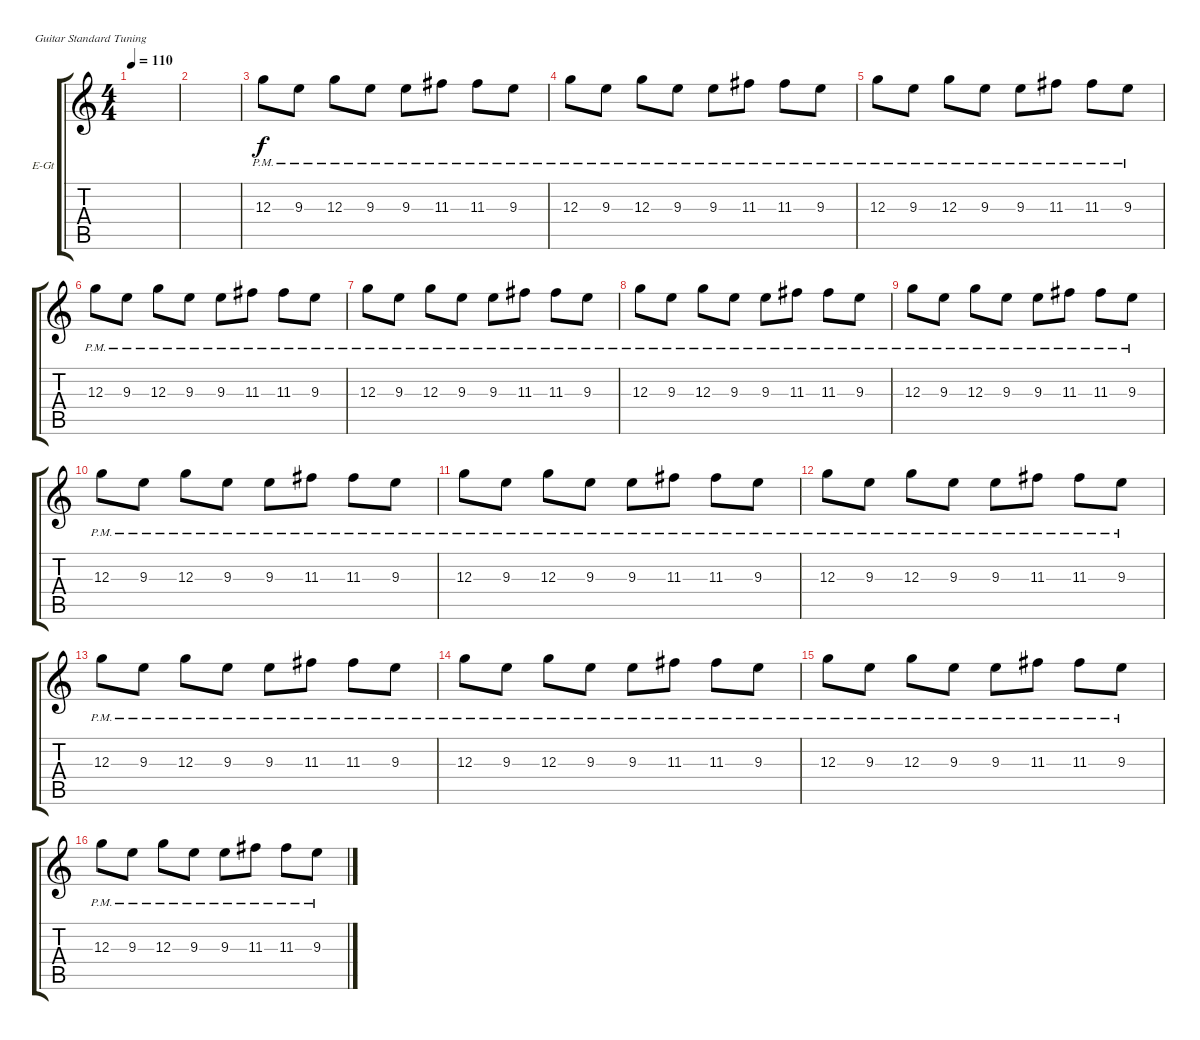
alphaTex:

\defaultSystemsLayout 4
\bracketExtendMode groupsimilarinstruments
\firstSystemTrackNameOrientation horizontal
\otherSystemsTrackNameOrientation horizontal
\track ("Electric Guitar" "E-Gt") {instrument electricguitarclean}
\staff {score tabs}
\tuning (E4 B3 G3 D3 A2 E2)
\ts (4 4)
\tempo 110
\clef g2
\ks c
|
|
12.3{pm}.8 9.3{pm}.8 12.3{pm}.8 9.3{pm}.8 9.3{pm}.8 11.3{pm}.8 11.3{pm}.8 9.3{pm}.8 |
12.3{pm}.8 9.3{pm}.8 12.3{pm}.8 9.3{pm}.8 9.3{pm}.8 11.3{pm}.8 11.3{pm}.8 9.3{pm}.8 |
12.3{pm}.8 9.3{pm}.8 12.3{pm}.8 9.3{pm}.8 9.3{pm}.8 11.3{pm}.8 11.3{pm}.8 9.3{pm}.8 |
12.3{pm}.8 9.3{pm}.8 12.3{pm}.8 9.3{pm}.8 9.3{pm}.8 11.3{pm}.8 11.3{pm}.8 9.3{pm}.8 |
12.3{pm}.8 9.3{pm}.8 12.3{pm}.8 9.3{pm}.8 9.3{pm}.8 11.3{pm}.8 11.3{pm}.8 9.3{pm}.8 |
12.3{pm}.8 9.3{pm}.8 12.3{pm}.8 9.3{pm}.8 9.3{pm}.8 11.3{pm}.8 11.3{pm}.8 9.3{pm}.8 |
12.3{pm}.8 9.3{pm}.8 12.3{pm}.8 9.3{pm}.8 9.3{pm}.8 11.3{pm}.8 11.3{pm}.8 9.3{pm}.8 |
12.3{pm}.8 9.3{pm}.8 12.3{pm}.8 9.3{pm}.8 9.3{pm}.8 11.3{pm}.8 11.3{pm}.8 9.3{pm}.8 |
12.3{pm}.8 9.3{pm}.8 12.3{pm}.8 9.3{pm}.8 9.3{pm}.8 11.3{pm}.8 11.3{pm}.8 9.3{pm}.8 |
12.3{pm}.8 9.3{pm}.8 12.3{pm}.8 9.3{pm}.8 9.3{pm}.8 11.3{pm}.8 11.3{pm}.8 9.3{pm}.8 |
12.3{pm}.8 9.3{pm}.8 12.3{pm}.8 9.3{pm}.8 9.3{pm}.8 11.3{pm}.8 11.3{pm}.8 9.3{pm}.8 |
12.3{pm}.8 9.3{pm}.8 12.3{pm}.8 9.3{pm}.8 9.3{pm}.8 11.3{pm}.8 11.3{pm}.8 9.3{pm}.8 |
12.3{pm}.8 9.3{pm}.8 12.3{pm}.8 9.3{pm}.8 9.3{pm}.8 11.3{pm}.8 11.3{pm}.8 9.3{pm}.8 |
12.3{pm}.8 9.3{pm}.8 12.3{pm}.8 9.3{pm}.8 9.3{pm}.8 11.3{pm}.8 11.3{pm}.8 9.3{pm}.8
